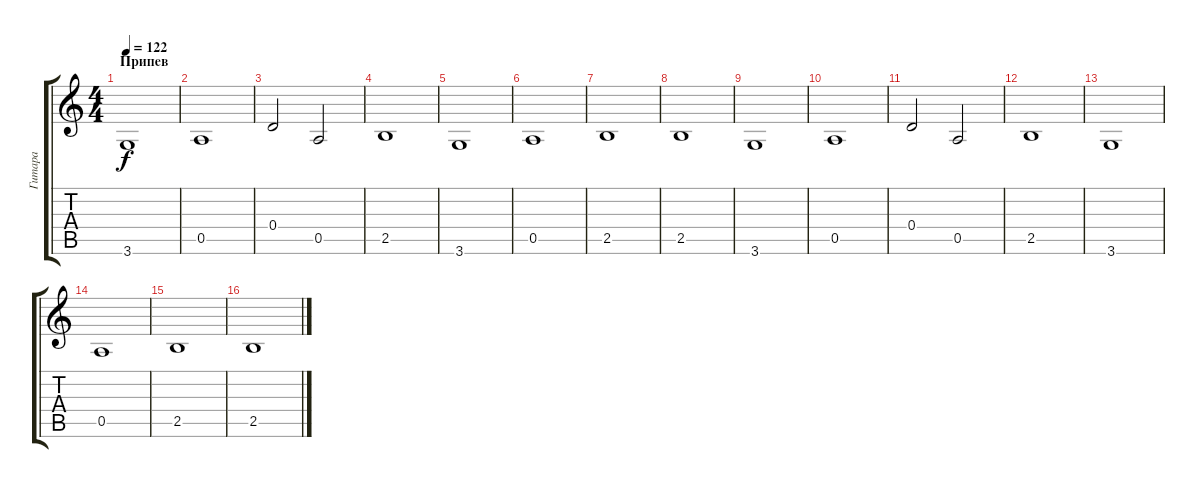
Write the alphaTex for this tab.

\track ("Гитара" "Гитара") {instrument electricguitarmuted}
\staff {score tabs}
\tuning (E4 B3 G3 D3 A2 E2) {hide}
\ts (4 4)
\section ("" "Припев")
\tempo 122
\clef g2
\ks c
3.6.1{dy f} |
0.5.1 |
0.4.2 0.5.2 |
2.5.1 |
3.6.1 |
0.5.1 |
2.5.1 |
2.5.1 |
3.6.1 |
0.5.1 |
0.4.2 0.5.2 |
2.5.1 |
3.6.1 |
0.5.1 |
2.5.1 |
2.5.1
